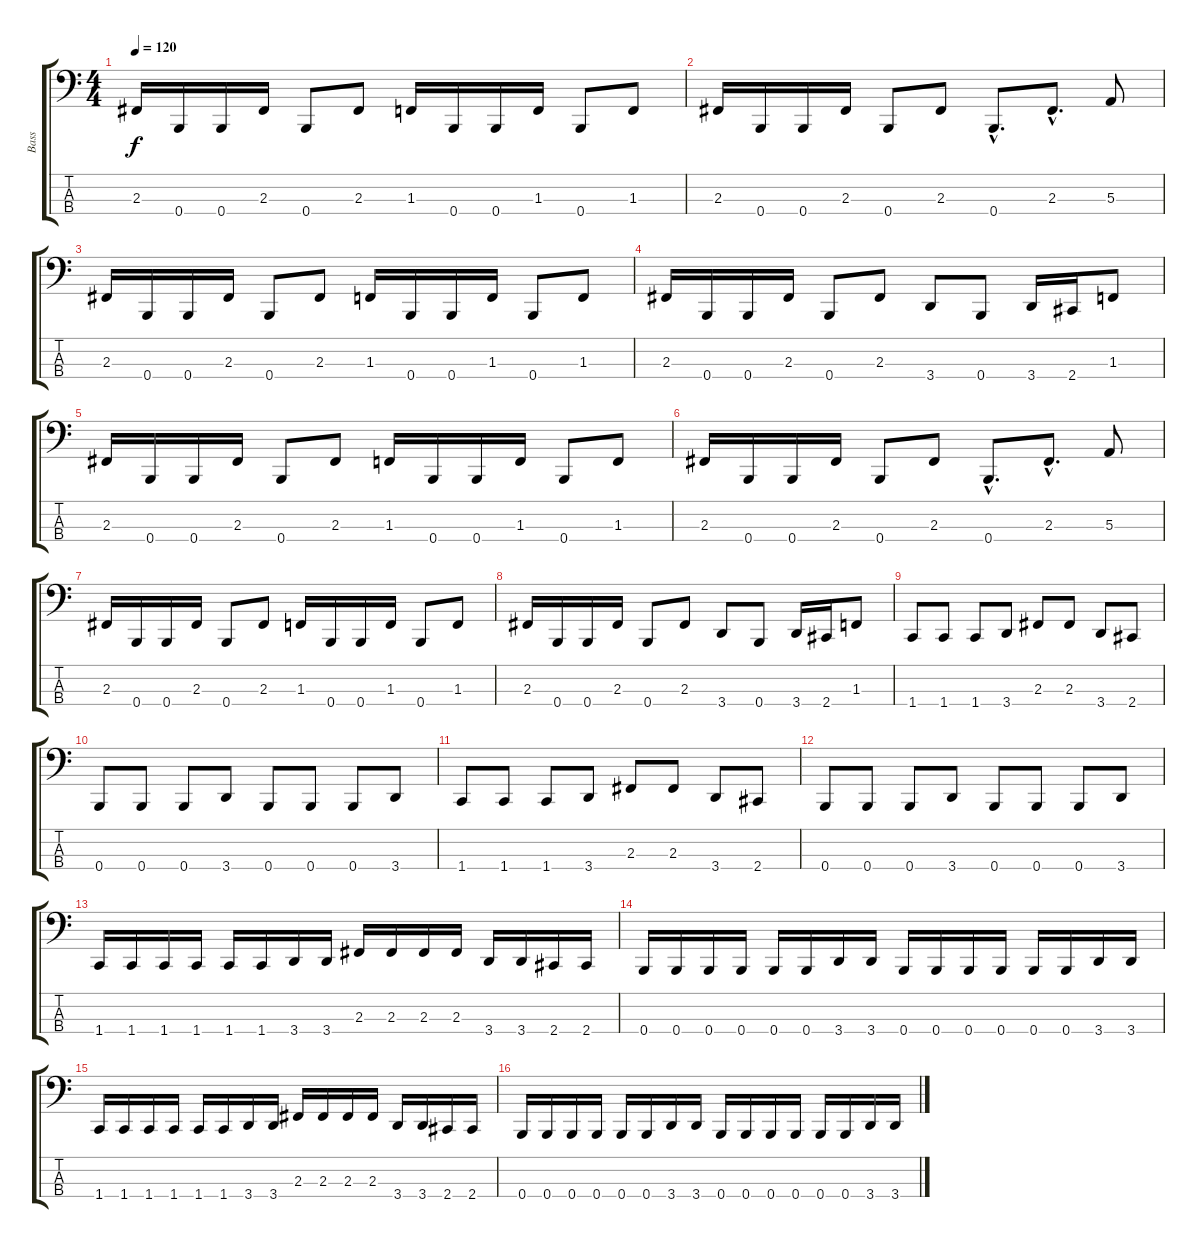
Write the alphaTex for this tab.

\track ("Bass" "Bass") {instrument electricbasspick}
\staff {score tabs}
\tuning (D2 A1 E1 B0) {hide}
\ts (4 4)
\tempo 120
\clef f4
\ks c
2.3.16{dy f} 0.4.16 0.4.16 2.3.16 0.4.8 2.3.8 1.3.16 0.4.16 0.4.16 1.3.16 0.4.8 1.3.8 |
2.3.16 0.4.16 0.4.16 2.3.16 0.4.8 2.3.8 0.4{hac}.8{d} 2.3{hac}.8{d} 5.3.8 |
2.3.16 0.4.16 0.4.16 2.3.16 0.4.8 2.3.8 1.3.16 0.4.16 0.4.16 1.3.16 0.4.8 1.3.8 |
2.3.16 0.4.16 0.4.16 2.3.16 0.4.8 2.3.8 3.4.8 0.4.8 3.4.16 2.4.16 1.3.8 |
2.3.16 0.4.16 0.4.16 2.3.16 0.4.8 2.3.8 1.3.16 0.4.16 0.4.16 1.3.16 0.4.8 1.3.8 |
2.3.16 0.4.16 0.4.16 2.3.16 0.4.8 2.3.8 0.4{hac}.8{d} 2.3{hac}.8{d} 5.3.8 |
2.3.16 0.4.16 0.4.16 2.3.16 0.4.8 2.3.8 1.3.16 0.4.16 0.4.16 1.3.16 0.4.8 1.3.8 |
2.3.16 0.4.16 0.4.16 2.3.16 0.4.8 2.3.8 3.4.8 0.4.8 3.4.16 2.4.16 1.3.8 |
1.4.8 1.4.8 1.4.8 3.4.8 2.3.8 2.3.8 3.4.8 2.4.8 |
0.4.8 0.4.8 0.4.8 3.4.8 0.4.8 0.4.8 0.4.8 3.4.8 |
1.4.8 1.4.8 1.4.8 3.4.8 2.3.8 2.3.8 3.4.8 2.4.8 |
0.4.8 0.4.8 0.4.8 3.4.8 0.4.8 0.4.8 0.4.8 3.4.8 |
1.4.16 1.4.16 1.4.16 1.4.16 1.4.16 1.4.16 3.4.16 3.4.16 2.3.16 2.3.16 2.3.16 2.3.16 3.4.16 3.4.16 2.4.16 2.4.16 |
0.4.16 0.4.16 0.4.16 0.4.16 0.4.16 0.4.16 3.4.16 3.4.16 0.4.16 0.4.16 0.4.16 0.4.16 0.4.16 0.4.16 3.4.16 3.4.16 |
1.4.16 1.4.16 1.4.16 1.4.16 1.4.16 1.4.16 3.4.16 3.4.16 2.3.16 2.3.16 2.3.16 2.3.16 3.4.16 3.4.16 2.4.16 2.4.16 |
0.4.16 0.4.16 0.4.16 0.4.16 0.4.16 0.4.16 3.4.16 3.4.16 0.4.16 0.4.16 0.4.16 0.4.16 0.4.16 0.4.16 3.4.16 3.4.16
